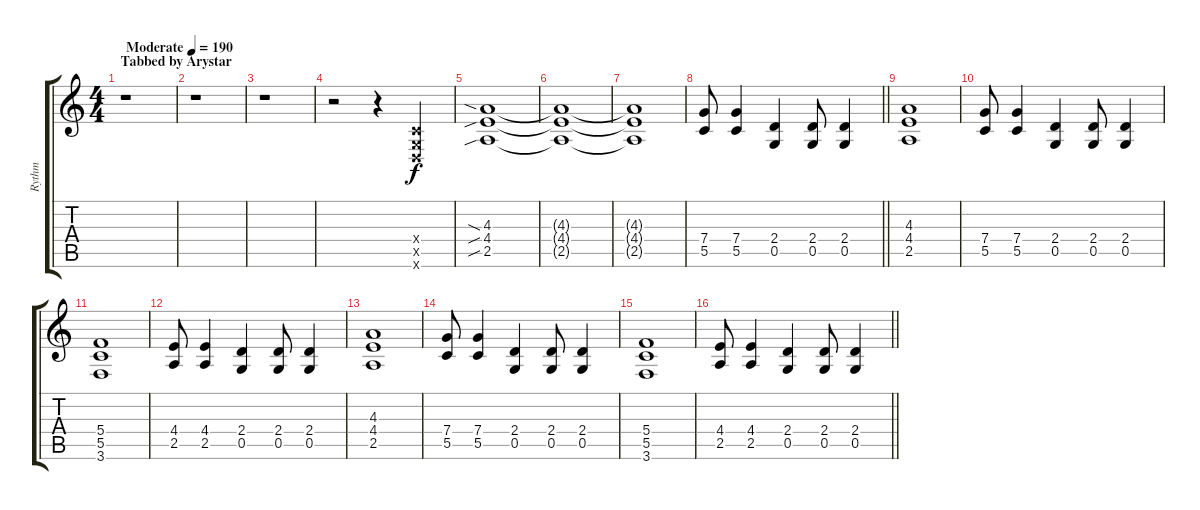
\track ("Rythm" "Rythm") {instrument distortionguitar}
\staff {score tabs}
\tuning (D4 A3 F3 C3 G2 D2) {hide}
\ts (4 4)
\section ("" "Tabbed by Arystar")
\tempo (190 "Moderate")
\clef g2
\ks c
r.1{dy f instrument distortionguitar} |
r.1 |
r.1 |
r.2 r.4 (0.4{x} 0.5{x} 0.6{x}).4 |
(4.3{sia} 4.4{sib} 2.5{sib}).1 |
(4.3{t} 4.4{t} 2.5{t}).1 |
(4.3{t} 4.4{t} 2.5{t}).1 |
\barLineRight lightlight
(7.4 5.5).8 (7.4 5.5).4 (2.4 0.5).4 (2.4 0.5).8 (2.4 0.5).4 |
(4.3 4.4 2.5).1 |
(7.4 5.5).8 (7.4 5.5).4 (2.4 0.5).4 (2.4 0.5).8 (2.4 0.5).4 |
(5.4 5.5 3.6).1 |
(4.4 2.5).8 (4.4 2.5).4 (2.4 0.5).4 (2.4 0.5).8 (2.4 0.5).4 |
(4.3 4.4 2.5).1 |
(7.4 5.5).8 (7.4 5.5).4 (2.4 0.5).4 (2.4 0.5).8 (2.4 0.5).4 |
(5.4 5.5 3.6).1 |
\barLineRight lightlight
(4.4 2.5).8 (4.4 2.5).4 (2.4 0.5).4 (2.4 0.5).8 (2.4 0.5).4
